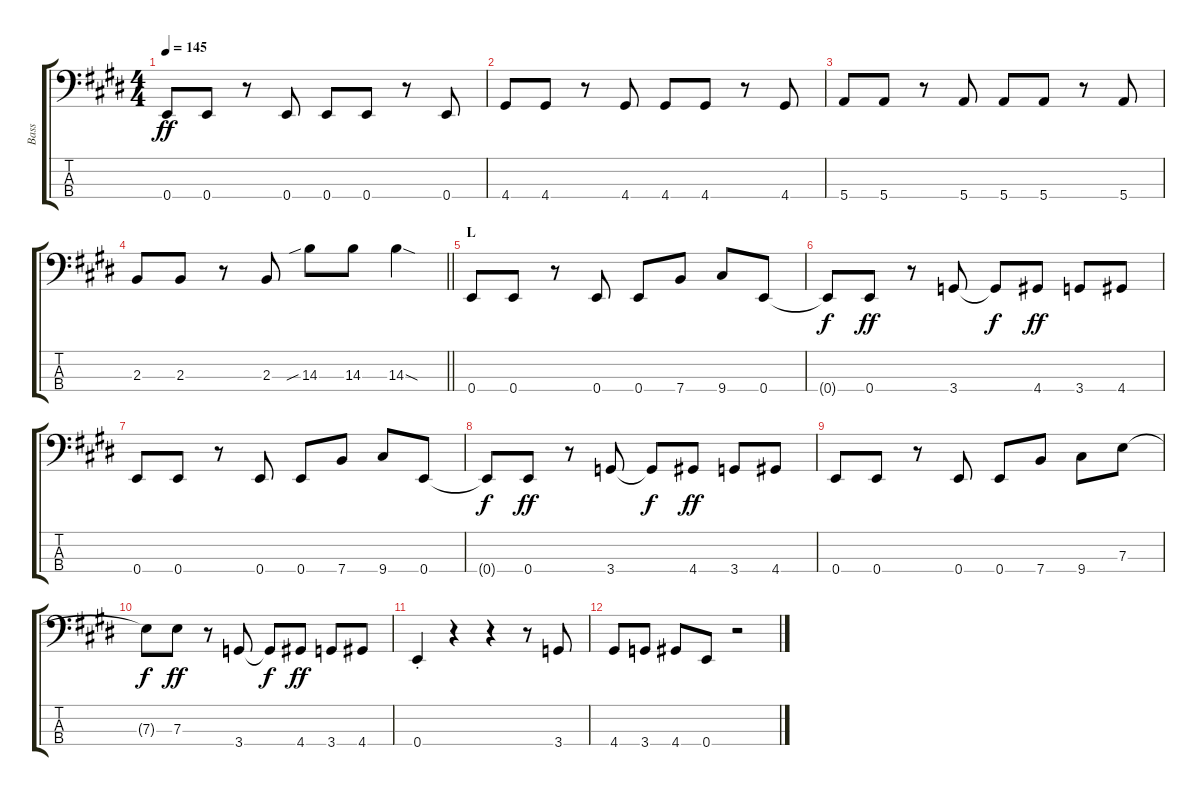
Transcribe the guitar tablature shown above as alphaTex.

\track ("Bass" "Bass") {instrument electricbasspick}
\staff {score tabs}
\tuning (G2 D2 A1 E1) {hide}
\ts (4 4)
\tempo 145
\clef f4
\ks e
0.4.8{dy ff} 0.4.8 r.8 0.4.8 0.4.8 0.4.8 r.8 0.4.8 |
4.4.8 4.4.8 r.8 4.4.8 4.4.8 4.4.8 r.8 4.4.8 |
5.4.8 5.4.8 r.8 5.4.8 5.4.8 5.4.8 r.8 5.4.8 |
\barLineRight lightlight
2.3.8 2.3.8 r.8 2.3.8 14.3{sib}.8 14.3.8 14.3{sod}.4 |
\section ("" "L")
0.4.8 0.4.8 r.8 0.4.8 0.4.8 7.4.8 9.4.8 0.4.8 |
0.4{t}.8{dy f} 0.4.8{dy ff} r.8 3.4.8 3.4{t}.8{dy f} 4.4.8{dy ff} 3.4.8 4.4.8 |
0.4.8 0.4.8 r.8 0.4.8 0.4.8 7.4.8 9.4.8 0.4.8 |
0.4{t}.8{dy f} 0.4.8{dy ff} r.8 3.4.8 3.4{t}.8{dy f} 4.4.8{dy ff} 3.4.8 4.4.8 |
0.4.8 0.4.8 r.8 0.4.8 0.4.8 7.4.8 9.4.8 7.3.8 |
7.3{t}.8{dy f} 7.3.8{dy ff} r.8 3.4.8 3.4{t}.8{dy f} 4.4.8{dy ff} 3.4.8 4.4.8 |
0.4{st}.4 r.4 r.4 r.8 3.4.8 |
4.4.8 3.4.8 4.4.8 0.4.8 r.2
